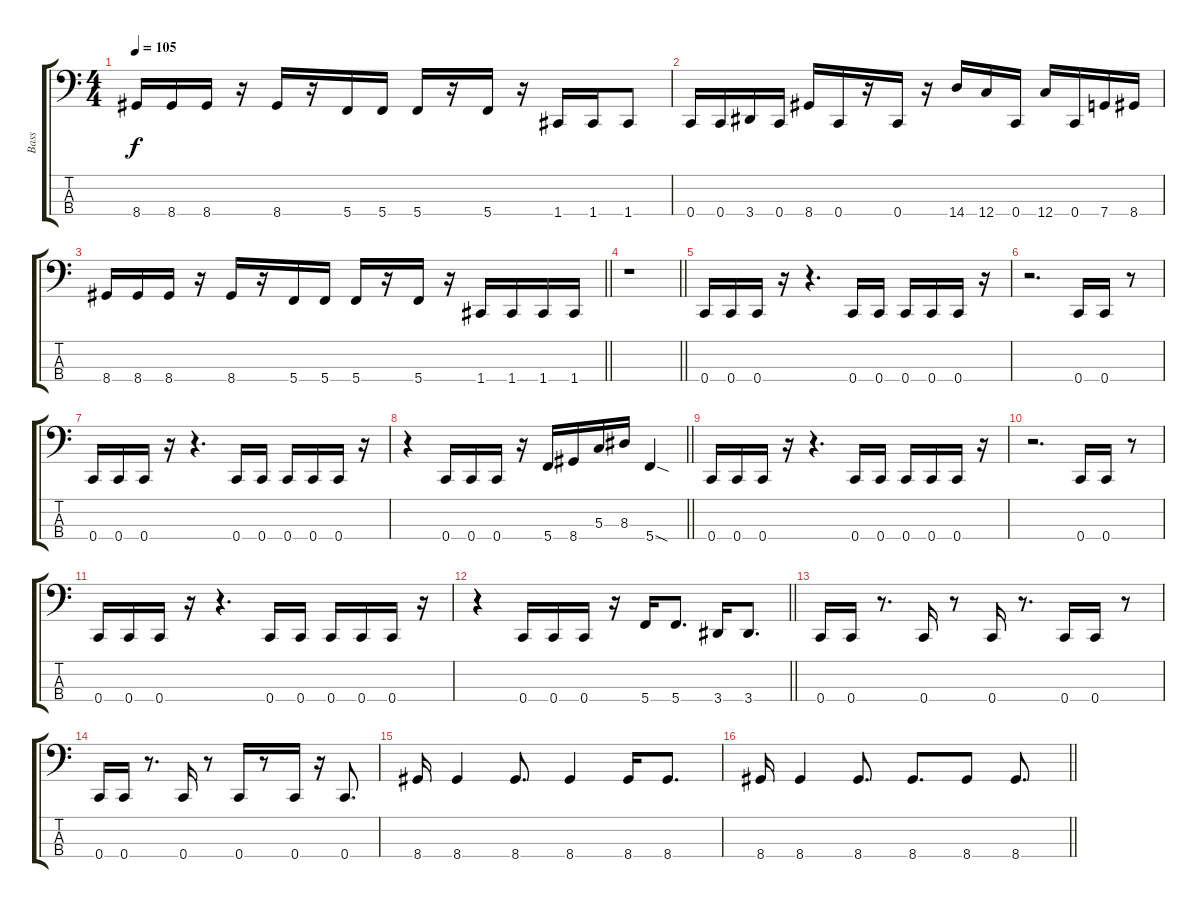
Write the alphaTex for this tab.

\track ("Bass" "Bass") {instrument electricbasspick}
\staff {score tabs}
\tuning (F2 C2 G1 C1) {hide}
\ts (4 4)
\tempo 105
\clef f4
\ks c
8.4.16{dy f} 8.4.16 8.4.16 r.16 8.4.16 r.16 5.4.16 5.4.16 5.4.16 r.16 5.4.16 r.16 1.4.16 1.4.16 1.4.8 |
0.4.16 0.4.16 3.4.16 0.4.16 8.4.16 0.4.16 r.16 0.4.16 r.16 14.4.16 12.4.16 0.4.16 12.4.16 0.4.16 7.4.16 8.4.16 |
\barLineRight lightlight
8.4.16 8.4.16 8.4.16 r.16 8.4.16 r.16 5.4.16 5.4.16 5.4.16 r.16 5.4.16 r.16 1.4.16 1.4.16 1.4.16 1.4.16 |
\section ("" "")
\barLineRight lightlight
r.1 |
\section ("" "")
0.4.16 0.4.16 0.4.16 r.16 r.4{d} 0.4.16 0.4.16 0.4.16 0.4.16 0.4.16 r.16 |
r.2{d} 0.4.16 0.4.16 r.8 |
0.4.16 0.4.16 0.4.16 r.16 r.4{d} 0.4.16 0.4.16 0.4.16 0.4.16 0.4.16 r.16 |
\barLineRight lightlight
r.4 0.4.16 0.4.16 0.4.16 r.16 5.4.16 8.4.16 5.3.16 8.3.16 5.4{sod}.4 |
\section ("" "")
0.4.16 0.4.16 0.4.16 r.16 r.4{d} 0.4.16 0.4.16 0.4.16 0.4.16 0.4.16 r.16 |
r.2{d} 0.4.16 0.4.16 r.8 |
0.4.16 0.4.16 0.4.16 r.16 r.4{d} 0.4.16 0.4.16 0.4.16 0.4.16 0.4.16 r.16 |
\barLineRight lightlight
r.4 0.4.16 0.4.16 0.4.16 r.16 5.4.16 5.4.8{d} 3.4.16 3.4.8{d} |
\section ("" "")
0.4.16 0.4.16 r.8{d} 0.4.16 r.8 0.4.16 r.8{d} 0.4.16 0.4.16 r.8 |
0.4.16 0.4.16 r.8{d} 0.4.16 r.8 0.4.16 r.8 0.4.16 r.16 0.4.8{d} |
8.4.16 8.4.4 8.4.8{d} 8.4.4 8.4.16 8.4.8{d} |
\barLineRight lightlight
8.4.16 8.4.4 8.4.8{d} 8.4.8{d} 8.4.8 8.4.8{d}
